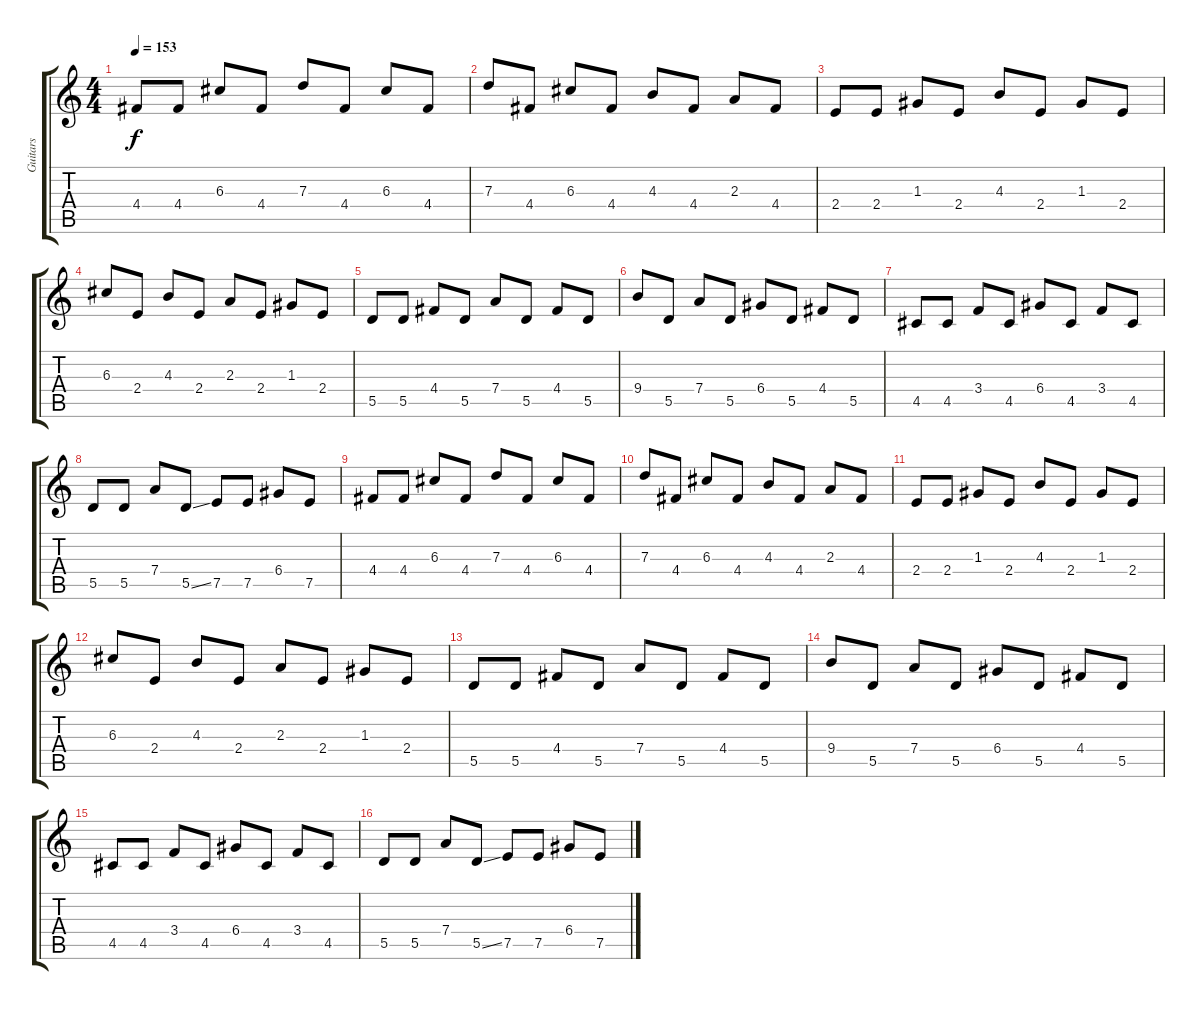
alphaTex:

\track ("Guitars" "Guitars") {instrument distortionguitar}
\staff {score tabs}
\tuning (E4 B3 G3 D3 A2 E2) {hide}
\ts (4 4)
\tempo 153
\clef g2
\ks c
4.4.8{dy f volume 13 balance 8} 4.4.8 6.3.8 4.4.8 7.3.8 4.4.8 6.3.8 4.4.8 |
7.3.8 4.4.8 6.3.8 4.4.8 4.3.8 4.4.8 2.3.8 4.4.8 |
2.4.8 2.4.8 1.3.8 2.4.8 4.3.8 2.4.8 1.3.8 2.4.8 |
6.3.8 2.4.8 4.3.8 2.4.8 2.3.8 2.4.8 1.3.8 2.4.8 |
5.5.8 5.5.8 4.4.8 5.5.8 7.4.8 5.5.8 4.4.8 5.5.8 |
9.4.8 5.5.8 7.4.8 5.5.8 6.4.8 5.5.8 4.4.8 5.5.8 |
4.5.8 4.5.8 3.4.8 4.5.8 6.4.8 4.5.8 3.4.8 4.5.8 |
5.5.8 5.5.8 7.4.8 5.5{ss}.8 7.5.8 7.5.8 6.4.8 7.5.8 |
4.4.8 4.4.8 6.3.8 4.4.8 7.3.8 4.4.8 6.3.8 4.4.8 |
7.3.8 4.4.8 6.3.8 4.4.8 4.3.8 4.4.8 2.3.8 4.4.8 |
2.4.8 2.4.8 1.3.8 2.4.8 4.3.8 2.4.8 1.3.8 2.4.8 |
6.3.8 2.4.8 4.3.8 2.4.8 2.3.8 2.4.8 1.3.8 2.4.8 |
5.5.8 5.5.8 4.4.8 5.5.8 7.4.8 5.5.8 4.4.8 5.5.8 |
9.4.8 5.5.8 7.4.8 5.5.8 6.4.8 5.5.8 4.4.8 5.5.8 |
4.5.8 4.5.8 3.4.8 4.5.8 6.4.8 4.5.8 3.4.8 4.5.8 |
5.5.8 5.5.8 7.4.8 5.5{ss}.8 7.5.8 7.5.8 6.4.8 7.5.8
